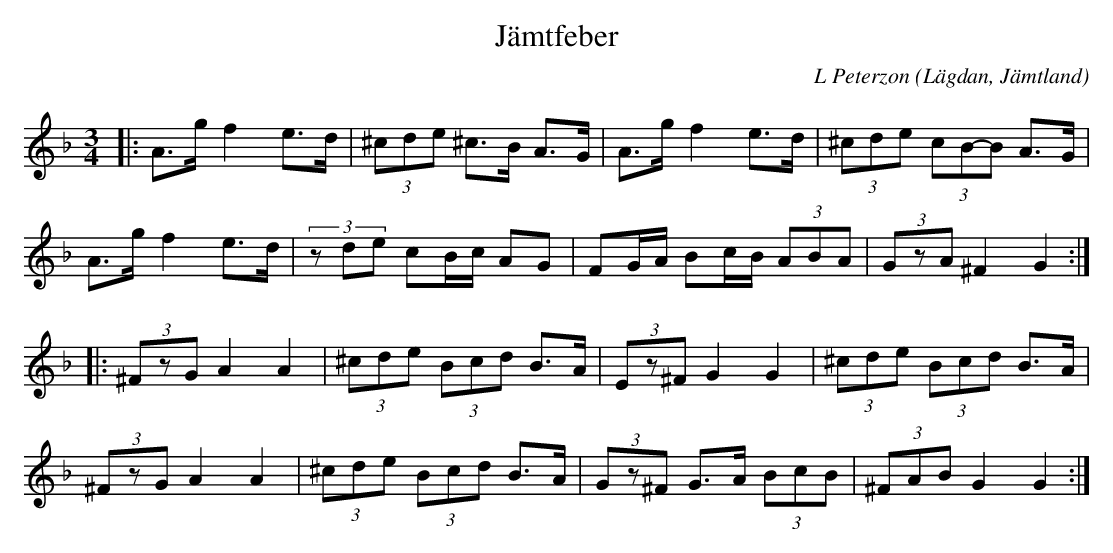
X:1
T:Jämtfeber
C: L Peterzon
O:Lägdan, Jämtland
M:3/4
L:1/8
K:Dm
|: A>g f2 e>d|(3^cde ^c>B A>G|A>g f2 e>d|(3^cde (3cB-B A>G|
A>g f2 e>d|(3zde cB/c/ AG|FG/A/ Bc/B/ (3ABA|(3GzA ^F2 G2:|
|:(3^FzG A2 A2|(3^cde (3Bcd B>A|(3Ez^F G2 G2|(3^cde (3Bcd B>A|
(3^FzG A2 A2|(3^cde (3Bcd B>A| (3Gz^F G>A (3BcB|(3^FAB G2 G2:|
